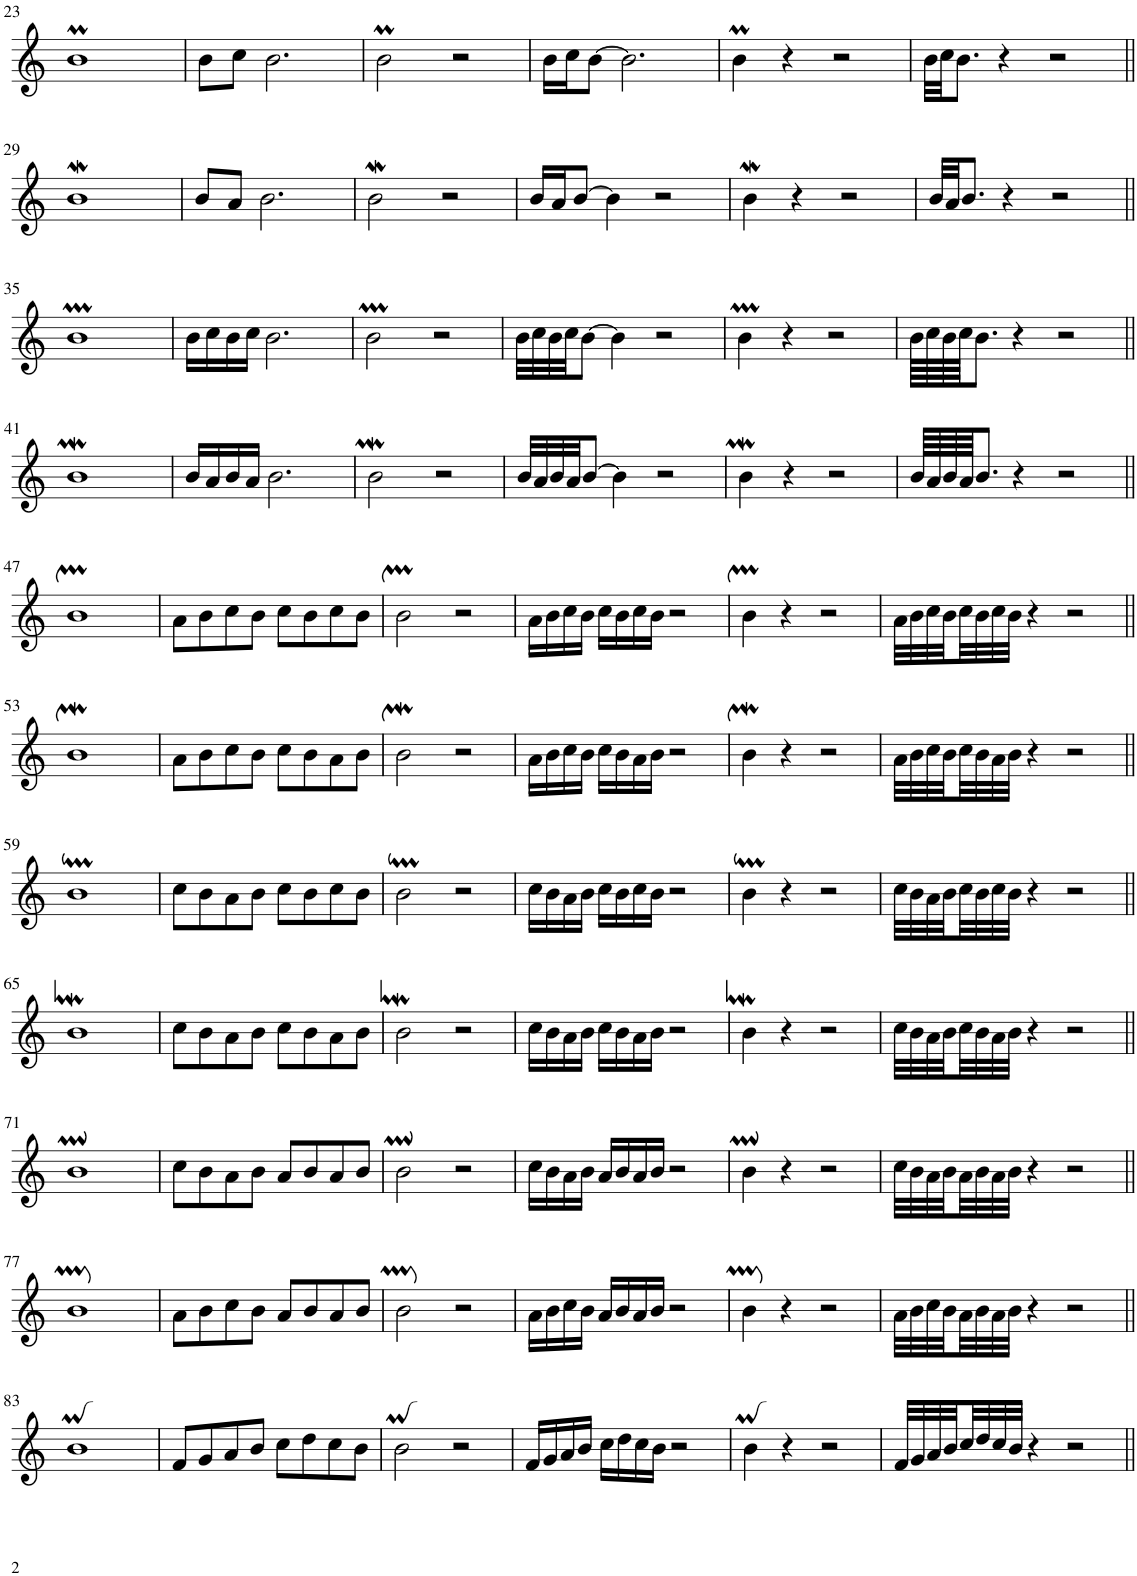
**kern
*part1
*staff1
*I"Piano
*I'Pno.
!!LO:PB:g=z
*clefG2
*k[]
*M4/4
=23
1bm
=24
8b\L
8cc\J
2.b\
=25
2bm\
2r
=26
16b\LL
16cc\J
[8b\J
2.b\]
=27
4bm\
4r
2r
=28
32b\LLL
32cc\JJ
8.b\J
4r
2r
!!LO:LB:g=z
=29||
1bW
=30
8b/L
8a/J
2.b\
=31
2bW\
2r
=32
16b/LL
16a/J
[8b/J
4b\]
2r
=33
4bW\
4r
2r
=34
32b/LLL
32a/JJ
8.b/J
4r
2r
!!LO:LB:g=z
=35||
1bm
=36
16b\LL
16cc\
16b\
16cc\JJ
2.b\
=37
2bm\
2r
=38
32b\LLL
32cc\
32b\
32cc\JJ
[8b\J
4b\]
2r
=39
4bm\
4r
2r
=40
64b\LLLL
64cc\
64b\
64cc\JJJ
8.b\J
4r
2r
!!LO:LB:g=z
=41||
1bW
=42
16b/LL
16a/
16b/
16a/JJ
2.b\
=43
2bW\
2r
=44
32b/LLL
32a/
32b/
32a/JJ
[8b/J
4b\]
2r
=45
4bW\
4r
2r
=46
64b/LLLL
64a/
64b/
64a/JJJ
8.b/J
4r
2r
!!LO:LB:g=z
=47||
1bm
=48
8a\L
8b\
8cc\
8b\J
8cc\L
8b\
8cc\
8b\J
=49
2bm\
2r
=50
16a\LL
16b\
16cc\
16b\JJ
16cc\LL
16b\
16cc\
16b\JJ
2r
=51
4bm\
4r
2r
=52
32a\LLL
32b\
32cc\
32b\
32cc\
32b\
32cc\
32b\JJJ
4r
2r
!!LO:LB:g=z
=53||
1bW
=54
8a\L
8b\
8cc\
8b\J
8cc\L
8b\
8a\
8b\J
=55
2bW\
2r
=56
16a\LL
16b\
16cc\
16b\JJ
16cc\LL
16b\
16a\
16b\JJ
2r
=57
4bW\
4r
2r
=58
32a\LLL
32b\
32cc\
32b\
32cc\
32b\
32a\
32b\JJJ
4r
2r
!!LO:LB:g=z
=59||
1bm
=60
8cc\L
8b\
8a\
8b\J
8cc\L
8b\
8cc\
8b\J
=61
2bm\
2r
=62
16cc\LL
16b\
16a\
16b\JJ
16cc\LL
16b\
16cc\
16b\JJ
2r
=63
4bm\
4r
2r
=64
32cc\LLL
32b\
32a\
32b\
32cc\
32b\
32cc\
32b\JJJ
4r
2r
!!LO:LB:g=z
=65||
1bW
=66
8cc\L
8b\
8a\
8b\J
8cc\L
8b\
8a\
8b\J
=67
2bW\
2r
=68
16cc\LL
16b\
16a\
16b\JJ
16cc\LL
16b\
16a\
16b\JJ
2r
=69
4bW\
4r
2r
=70
32cc\LLL
32b\
32a\
32b\
32cc\
32b\
32a\
32b\JJJ
4r
2r
!!LO:LB:g=z
=71||
1bm
=72
8cc\L
8b\
8a\
8b\J
8a/L
8b/
8a/
8b/J
=73
2bm\
2r
=74
16cc\LL
16b\
16a\
16b\JJ
16a/LL
16b/
16a/
16b/JJ
2r
=75
4bm\
4r
2r
=76
32cc\LLL
32b\
32a\
32b\
32a\
32b\
32a\
32b\JJJ
4r
2r
!!LO:LB:g=z
=77||
1bm
=78
8a\L
8b\
8cc\
8b\J
8a/L
8b/
8a/
8b/J
=79
2bm\
2r
=80
16a\LL
16b\
16cc\
16b\JJ
16a/LL
16b/
16a/
16b/JJ
2r
=81
4bm\
4r
2r
=82
32a\LLL
32b\
32cc\
32b\
32a\
32b\
32a\
32b\JJJ
4r
2r
!!LO:LB:g=z
=83||
1b
=84
8f/L
8g/
8a/
8b/J
8cc\L
8dd\
8cc\
8b\J
=85
2b\
2r
=86
16f/LL
16g/
16a/
16b/JJ
16cc\LL
16dd\
16cc\
16b\JJ
2r
=87
4b\
4r
2r
=88
32f/LLL
32g/
32a/
32b/
32cc/
32dd/
32cc/
32b/JJJ
4r
2r
=||
*-
